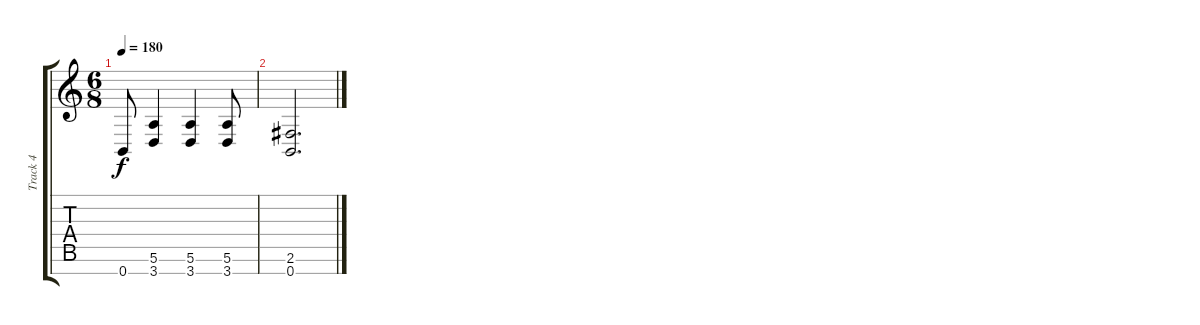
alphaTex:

\track ("Track 4" "Track 4") {instrument distortionguitar}
\staff {score tabs}
\tuning (E4 B3 G3 D3 A2 E2 B1) {hide}
\ts (6 8)
\tempo 180
\clef g2
\ks c
0.7.8{dy f} (5.6 3.7).4 (5.6 3.7).4 (5.6 3.7).8 |
(2.6 0.7).2{d}
